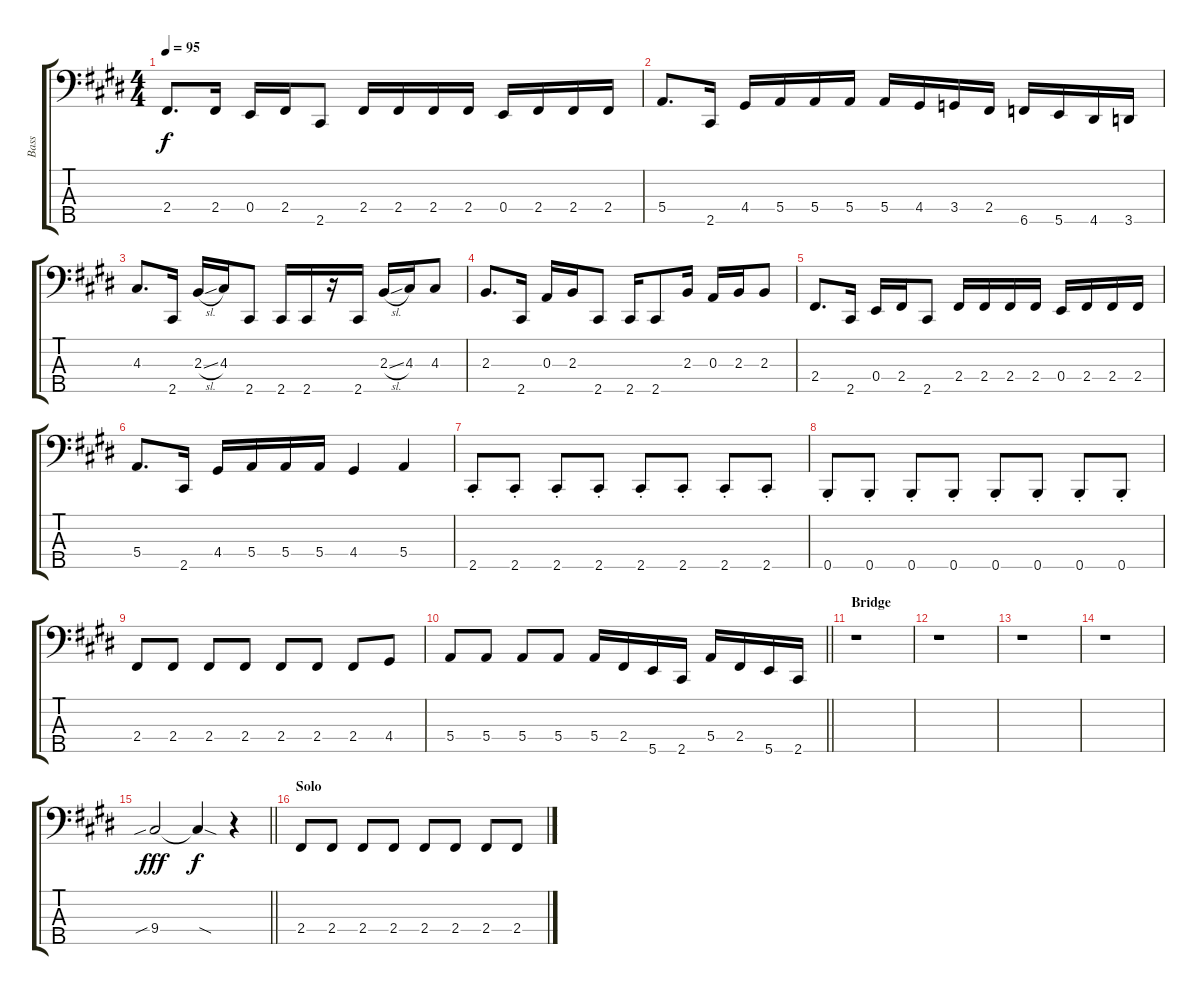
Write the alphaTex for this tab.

\track ("Bass" "Bass") {instrument electricbasspick}
\staff {score tabs}
\tuning (G2 D2 A1 E1 B0) {hide}
\ts (4 4)
\tempo 95
\clef f4
\ks e
2.4.8{d dy f} 2.4.16 0.4.16 2.4.16 2.5.8 2.4.16 2.4.16 2.4.16 2.4.16 0.4.16 2.4.16 2.4.16 2.4.16 |
5.4.8{d} 2.5.16 4.4.16 5.4.16 5.4.16 5.4.16 5.4.16 4.4.16 3.4.16 2.4.16 6.5.16 5.5.16 4.5.16 3.5.16 |
4.3.8{d} 2.5.16 2.3{sl}.16 4.3.16 2.5.8 2.5.16 2.5.16 r.16 2.5.16 2.3{sl}.16 4.3.16 4.3.8 |
2.3.8{d} 2.5.16 0.3.16 2.3.16 2.5.8 2.5.16 2.5.8 2.3.16 0.3.16 2.3.16 2.3.8 |
2.4.8{d} 2.5.16 0.4.16 2.4.16 2.5.8 2.4.16 2.4.16 2.4.16 2.4.16 0.4.16 2.4.16 2.4.16 2.4.16 |
5.4.8{d} 2.5.16 4.4.16 5.4.16 5.4.16 5.4.16 4.4.4 5.4.4 |
2.5{st}.8 2.5{st}.8 2.5{st}.8 2.5{st}.8 2.5{st}.8 2.5{st}.8 2.5{st}.8 2.5{st}.8 |
0.5{st}.8 0.5{st}.8 0.5{st}.8 0.5{st}.8 0.5{st}.8 0.5{st}.8 0.5{st}.8 0.5{st}.8 |
2.4.8 2.4.8 2.4.8 2.4.8 2.4.8 2.4.8 2.4.8 4.4.8 |
\barLineRight lightlight
5.4.8 5.4.8 5.4.8 5.4.8 5.4.16 2.4.16 5.5.16 2.5.16 5.4.16 2.4.16 5.5.16 2.5.16 |
\section ("" "Bridge")
r.1 |
r.1 |
r.1 |
r.1 |
\barLineRight lightlight
9.4{sib}.2{dy fff} 9.4{sod t}.4{dy f} r.4 |
\section ("" "Solo")
2.4.8 2.4.8 2.4.8 2.4.8 2.4.8 2.4.8 2.4.8 2.4.8
